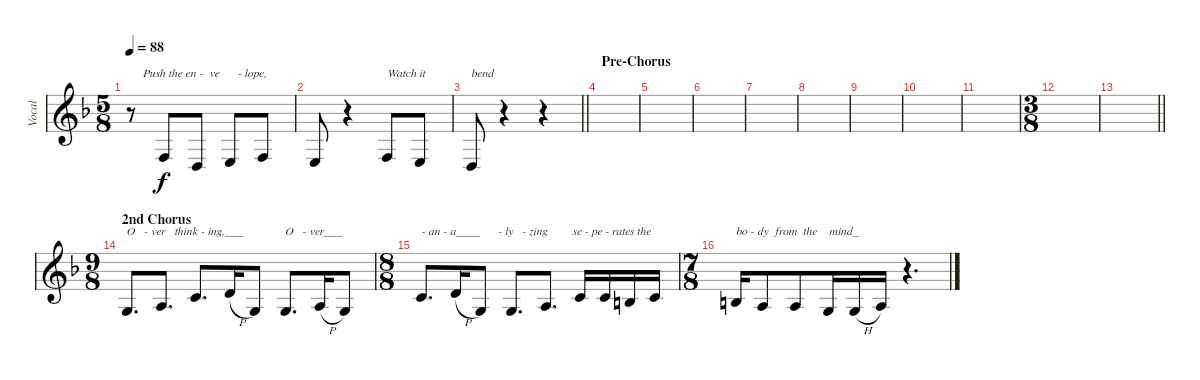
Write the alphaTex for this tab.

\track ("Vocal" "Vocal") {instrument tuba}
\staff {score}
\tuning (E4 B3 G3 D3 A2 E2) {hide}
\ts (5 8)
\tempo 88
\clef g2
\ks dminor
r.8{txt "    Push the en -  ve      - lope," dy f} 3.4.8{beam merge} 0.4.8 2.4.8 3.4.8 |
2.4.8 r.4 3.4.8{txt "Watch it"} 2.4.8 |
\barLineRight lightlight
0.4.8{txt "bend"} r.4 r.4 |
\section ("" "Pre-Chorus")
|
|
|
|
|
|
|
|
\ts (3 8)
|
\barLineRight lightlight
|
\ts (9 8)
\section ("" "2nd Chorus")
0.3.8{d txt "O   - ver   think - ing,___"} 2.3.8{d} 5.3.8{d} 7.3{h}.16 0.3.8 0.3.8{d txt "O   - ver___"} 2.3{h}.16 0.3.8 |
\ts (8 8)
5.3.8{d txt "- an - a____      - ly   - zing" beam merge} 7.3{h}.16{beam merge} 0.3.8{beam split} 0.3.8{d beam merge} 2.3.8{d txt "         se - pe - rates the"} 5.3.16 5.3.16{beam merge} 4.3.16 5.3.16 |
\ts (7 8)
4.3.16{txt "bo - dy  from  the    mind_"} 2.3.8{beam merge} 2.3.8{beam merge} 0.3.16 0.3{h}.16 2.3.16 r.4{d}
